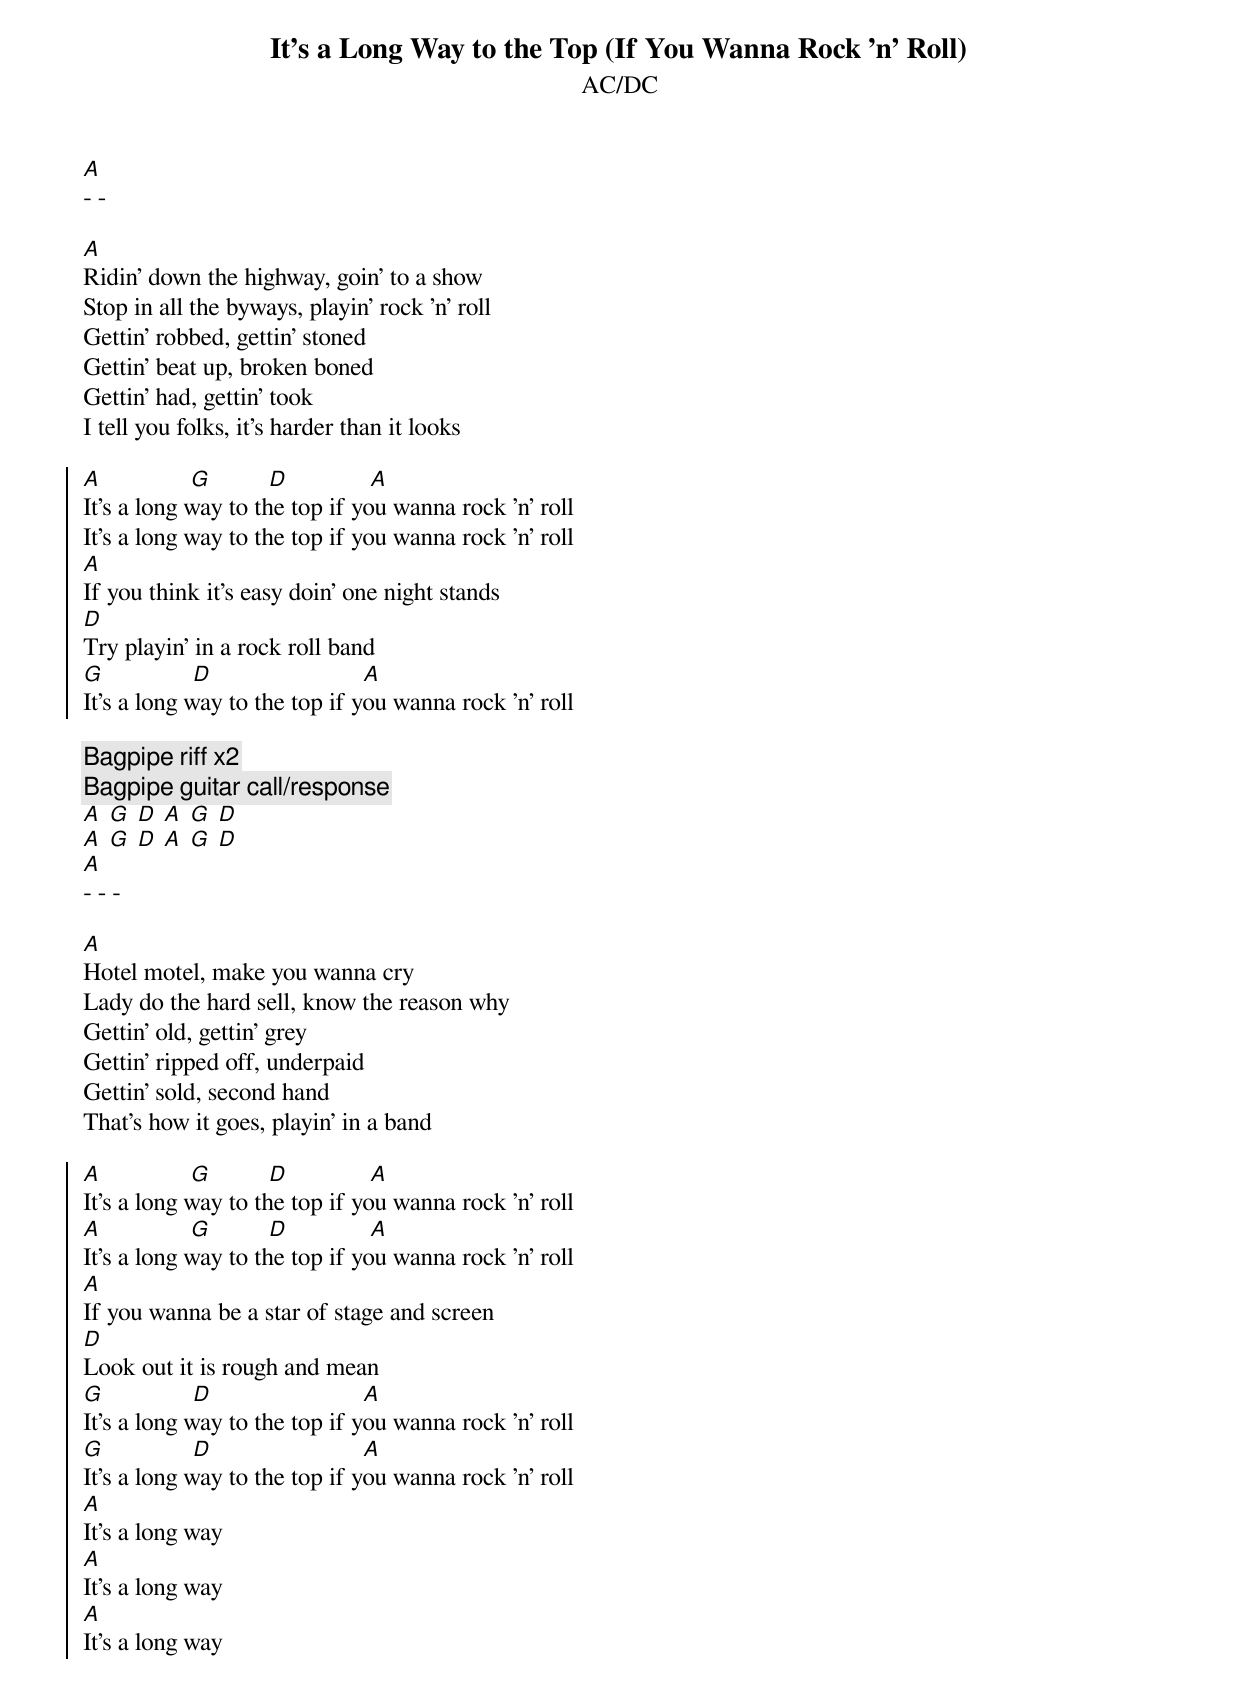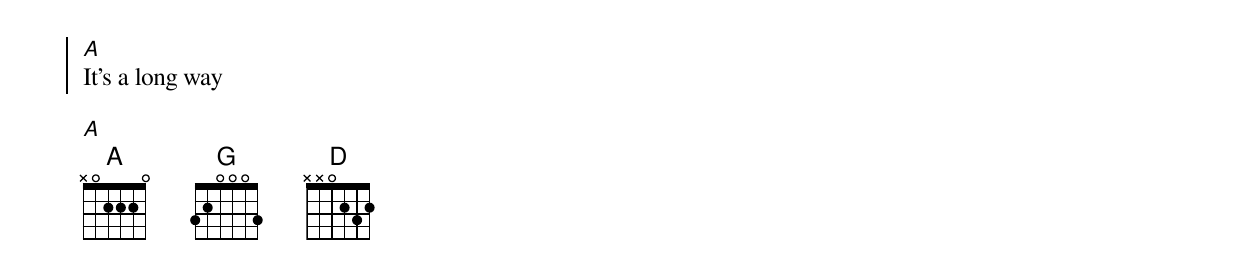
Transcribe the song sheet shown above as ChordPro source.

{t: It's a Long Way to the Top (If You Wanna Rock 'n' Roll)}
{st: AC/DC}
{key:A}

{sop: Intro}
[A]
- -
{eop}

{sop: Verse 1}
[A]
Ridin' down the highway, goin' to a show
Stop in all the byways, playin' rock 'n' roll
Gettin' robbed, gettin' stoned
Gettin' beat up, broken boned
Gettin' had, gettin' took
I tell you folks, it's harder than it looks
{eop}

{soc}
[A]              [G]         [D]             [A]
It's a long way to the top if you wanna rock 'n' roll
It's a long way to the top if you wanna rock 'n' roll
[A]
If you think it's easy doin' one night stands
[D]
Try playin' in a rock roll band
[G]              [D]                        [A]
It's a long way to the top if you wanna rock 'n' roll
{eoc}

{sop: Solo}
{c:Bagpipe riff x2}
{c:Bagpipe guitar call/response}
[A] [G] [D] [A] [G] [D]
[A] [G] [D] [A] [G] [D]
[A]
- - -
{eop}

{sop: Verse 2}
[A]
Hotel motel, make you wanna cry
Lady do the hard sell, know the reason why
Gettin' old, gettin' grey
Gettin' ripped off, underpaid
Gettin' sold, second hand
That's how it goes, playin' in a band
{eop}

{soc}
[A]              [G]         [D]             [A]
It's a long way to the top if you wanna rock 'n' roll
[A]              [G]         [D]             [A]
It's a long way to the top if you wanna rock 'n' roll
[A]
If you wanna be a star of stage and screen
[D]
Look out it is rough and mean
[G]              [D]                        [A]
It's a long way to the top if you wanna rock 'n' roll
[G]              [D]                        [A]
It's a long way to the top if you wanna rock 'n' roll
[A]
It's a long way
[A]
It's a long way
[A]
It's a long way
[A]
It's a long way
{eoc}

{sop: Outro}
[A]
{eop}
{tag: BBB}
